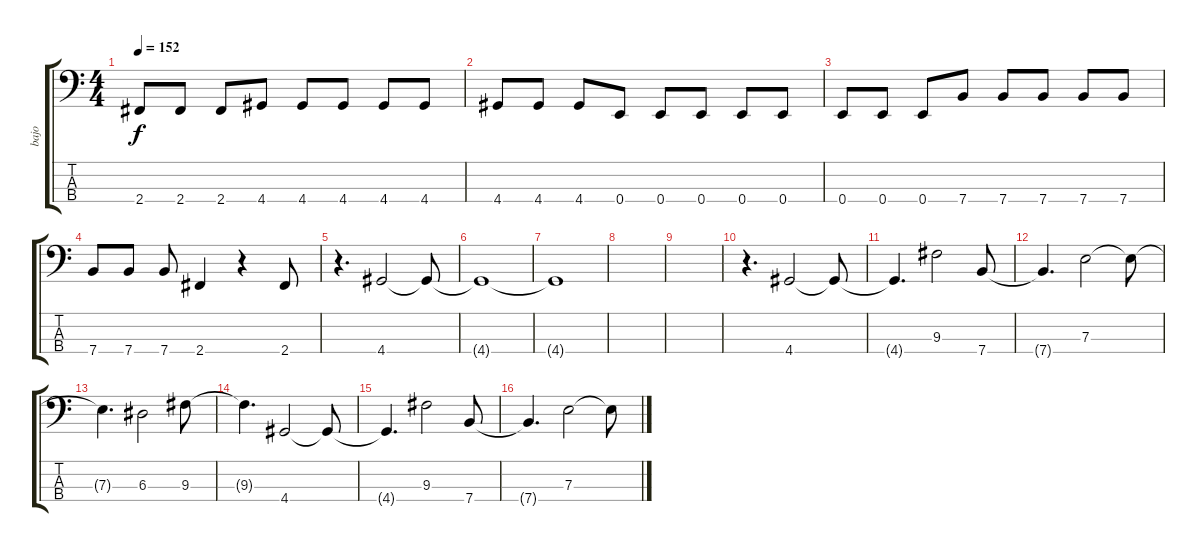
\track ("bajo" "bajo") {instrument electricbassfinger}
\staff {score tabs}
\tuning (G2 D2 A1 E1) {hide}
\ts (4 4)
\tempo 152
\clef f4
\ks c
2.4.8{dy f} 2.4.8 2.4.8 4.4.8 4.4.8 4.4.8 4.4.8 4.4.8 |
4.4.8 4.4.8 4.4.8 0.4.8 0.4.8 0.4.8 0.4.8 0.4.8 |
0.4.8 0.4.8 0.4.8 7.4.8 7.4.8 7.4.8 7.4.8 7.4.8 |
7.4.8 7.4.8 7.4.8 2.4.4 r.4 2.4.8 |
r.4{d} 4.4.2 4.4{t}.8 |
4.4{t}.1 |
4.4{t}.1 |
|
|
r.4{d} 4.4.2 4.4{t}.8 |
4.4{t}.4{d} 9.3.2 7.4.8 |
7.4{t}.4{d} 7.3.2 7.3{t}.8 |
7.3{t}.4{d} 6.3.2 9.3.8 |
9.3{t}.4{d} 4.4.2 4.4{t}.8 |
4.4{t}.4{d} 9.3.2 7.4.8 |
7.4{t}.4{d} 7.3.2 7.3{t}.8
